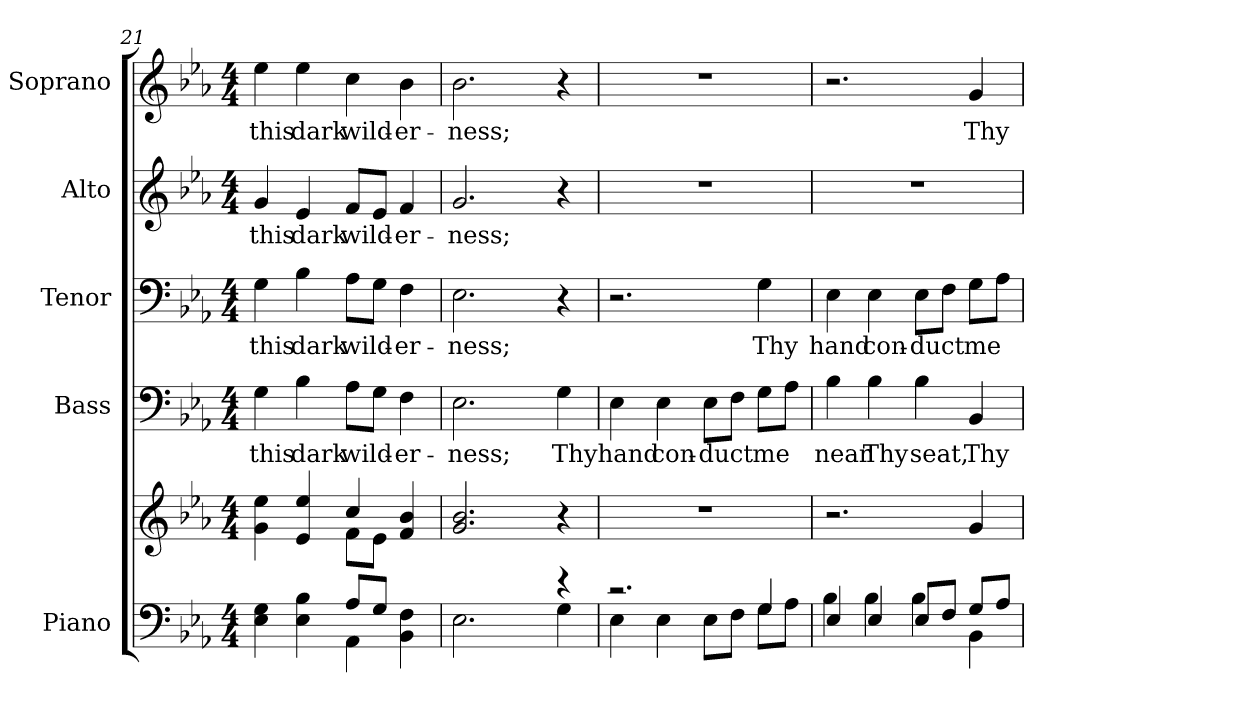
**kern	**kern	**kern	**text	**kern	**text	**kern	**text	**kern	**text
*part5	*part5	*part4	*part4	*part3	*part3	*part2	*part2	*part1	*part1
*staff6	*staff5	*staff4	*staff4	*staff3	*staff3	*staff2	*staff2	*staff1	*staff1
*I"Piano	*	*I"Bass	*	*I"Tenor	*	*I"Alto	*	*I"Soprano	*
*I'Pno.	*	*I'B.	*	*I'T.	*	*I'A.	*	*I'S.	*
*clefF4	*clefG2	*clefF4	*	*clefF4	*	*clefG2	*	*clefG2	*
*k[b-e-a-]	*k[b-e-a-]	*k[b-e-a-]	*	*k[b-e-a-]	*	*k[b-e-a-]	*	*k[b-e-a-]	*
*E-:	*E-:	*E-:	*	*E-:	*	*E-:	*	*E-:	*
*M4/4	*M4/4	*M4/4	*	*M4/4	*	*M4/4	*	*M4/4	*
=21	=21	=21	=21	=21	=21	=21	=21	=21	=21
*^	*^	*	*	*	*	*	*	*	*
!	!	!	!	!	!LO:LY:b:color=#000000	!	!	!	!	!	!
!	!	!	!	!	!	!	!LO:LY:b:color=#000000	!	!	!	!
!	!	!	!	!	!	!	!	!	!LO:LY:b:color=#000000	!	!
!	!	!	!	!	!	!	!	!	!	!	!LO:LY:b:color=#000000
4E-i\ 4Gi	2ryy	4gi\ 4ee-i	2ryy	4Gi\	this	4Gi\	this	4gi/	this	4ee-i\	this
!	!	!	!	!	!LO:LY:b:color=#000000	!	!	!	!	!	!
!	!	!	!	!	!	!	!LO:LY:b:color=#000000	!	!	!	!
!	!	!	!	!	!	!	!	!	!LO:LY:b:color=#000000	!	!
!	!	!	!	!	!	!	!	!	!	!	!LO:LY:b:color=#000000
4E-i\ 4B-i	.	4e-i/ 4ee-i	.	4B-i\	dark	4B-i\	dark	4e-i/	dark	4ee-i\	dark
!	!	!	!	!	!LO:LY:b:color=#000000	!	!	!	!	!	!
!	!	!	!	!	!	!	!LO:LY:b:color=#000000	!	!	!	!
!	!	!	!	!	!	!	!	!	!LO:LY:b:color=#000000	!	!
!	!	!	!	!	!	!	!	!	!	!	!LO:LY:b:color=#000000
8A-i/L	4AA-i\	4cci/	8fi\L	8A-i\L	wild-	8A-i\L	wild-	8fi/L	wild-	4cci\	wild-
8Gi/J	.	.	8e-i\J	8Gi\J	.	8Gi\J	.	8e-i/J	.	.	.
!	!	!	!	!	!LO:LY:b:color=#000000	!	!	!	!	!	!
!	!	!	!	!	!	!	!LO:LY:b:color=#000000	!	!	!	!
!	!	!	!	!	!	!	!	!	!LO:LY:b:color=#000000	!	!
!	!	!	!	!	!	!	!	!	!	!	!LO:LY:b:color=#000000
4BB-i\ 4Fi	4ryy	4fi/ 4b-i	4ryy	4Fi\	-er-	4Fi\	-er-	4fi/	-er-	4b-i\	-er-
*	*	*v	*v	*	*	*	*	*	*	*	*
=22	=22	=22	=22	=22	=22	=22	=22	=22	=22	=22
*	*	*^	*	*	*	*	*	*	*	*
!	!	!	!	!	!LO:LY:b:color=#000000	!	!	!	!	!	!
*	*	*v	*v	*	*	*	*	*	*	*	*
*	*	*^	*	*	*	*	*	*	*	*
!	!	!	!	!	!	!	!LO:LY:b:color=#000000	!	!	!	!
*	*	*v	*v	*	*	*	*	*	*	*	*
*	*	*^	*	*	*	*	*	*	*	*
!	!	!	!	!	!	!	!	!	!LO:LY:b:color=#000000	!	!
*	*	*v	*v	*	*	*	*	*	*	*	*
*	*	*^	*	*	*	*	*	*	*	*
!	!	!	!	!	!	!	!	!	!	!	!LO:LY:b:color=#000000
*	*	*v	*v	*	*	*	*	*	*	*	*
2.E-i\	2ryy	2.gi/ 2.b-i	2.E-i\	-ness;	2.E-i\	-ness;	2.gi/	-ness;	2.b-i\	-ness;
.	4ryy	.	.	.	.	.	.	.	.	.
!	!	!	!	!LO:LY:b:color=#000000	!	!	!	!	!	!
4r	4Gi\	4r	4Gi\	Thy	4r	.	4r	.	4r	.
!!LO:LB:g=z
=23	=23	=23	=23	=23	=23	=23	=23	=23	=23	=23
!	!	!	!	!LO:LY:b:color=#000000	!	!	!	!	!	!
2.r	4E-i\	1r	4E-i\	hand	2.r	.	1r	.	1r	.
!	!	!	!	!LO:LY:b:color=#000000	!	!	!	!	!	!
.	4E-i\	.	4E-i\	con-	.	.	.	.	.	.
!	!	!	!	!LO:LY:b:color=#000000	!	!	!	!	!	!
.	8E-i\L	.	8E-i\L	-duct	.	.	.	.	.	.
.	8Fi\J	.	8Fi\J	.	.	.	.	.	.	.
!	!	!	!	!LO:LY:b:color=#000000	!	!	!	!	!	!
!	!	!	!	!	!	!LO:LY:b:color=#000000	!	!	!	!
4Gi/	8Gi\L	.	8Gi\L	me	4Gi\	Thy	.	.	.	.
.	8A-i\J	.	8A-i\J	.	.	.	.	.	.	.
=24	=24	=24	=24	=24	=24	=24	=24	=24	=24	=24
!	!	!	!	!LO:LY:b:color=#000000	!	!	!	!	!	!
!	!	!	!	!	!	!LO:LY:b:color=#000000	!	!	!	!
4E-i/	4B-i\	2.r	4B-i\	near	4E-i\	hand	1r	.	2.r	.
!	!	!	!	!LO:LY:b:color=#000000	!	!	!	!	!	!
!	!	!	!	!	!	!LO:LY:b:color=#000000	!	!	!	!
4E-i/	4B-i\	.	4B-i\	Thy	4E-i\	con-	.	.	.	.
!	!	!	!	!LO:LY:b:color=#000000	!	!	!	!	!	!
!	!	!	!	!	!	!LO:LY:b:color=#000000	!	!	!	!
8E-i/L	4B-i\	.	4B-i\	seat,	8E-i\L	-duct	.	.	.	.
8Fi/J	.	.	.	.	8Fi\J	.	.	.	.	.
!	!	!	!	!LO:LY:b:color=#000000	!	!	!	!	!	!
!	!	!	!	!	!	!LO:LY:b:color=#000000	!	!	!	!
!	!	!	!	!	!	!	!	!	!	!LO:LY:b:color=#000000
8Gi/L	4BB-i\	4gi/	4BB-i/	Thy	8Gi\L	me	.	.	4gi/	Thy
8A-i/J	.	.	.	.	8A-i\J	.	.	.	.	.
*v	*v	*	*	*	*	*	*	*	*	*
=	=	=	=	=	=	=	=	=	=
*-	*-	*-	*-	*-	*-	*-	*-	*-	*-
